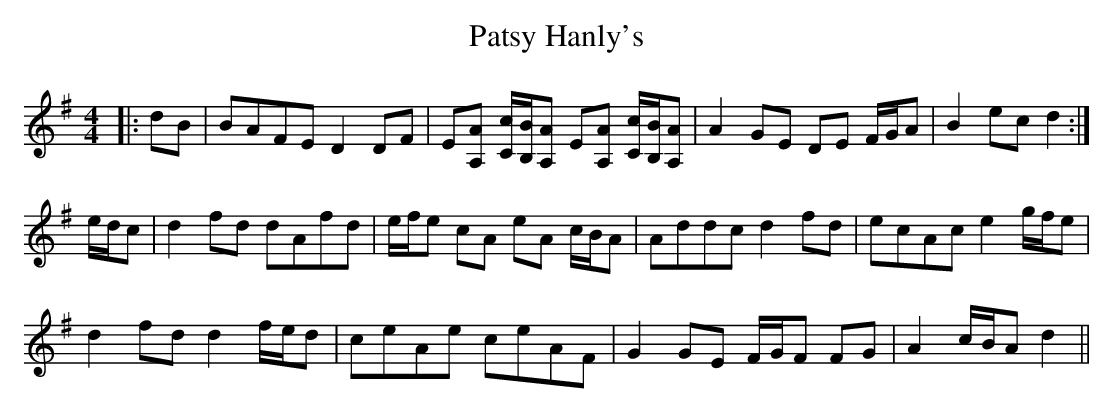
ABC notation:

X:1
T: Patsy Hanly's
M: 4/4
L: 1/8
K: Gmaj
|:dB|BAFE D2 DF|E[A,A] [C/c/][B,/B/][A,A] E[A,A] [C/c/][B,/B/][A,A]|A2 GE DE F/G/A|B2 ec d2:|
e/d/c|d2 fd dAfd|e/f/e cA eA c/B/A|Addc d2 fd|ecAc e2 g/f/e|
d2 fd d2 f/e/d|ceAe ceAF|G2 GE F/G/F FG|A2 c/B/A d2||
